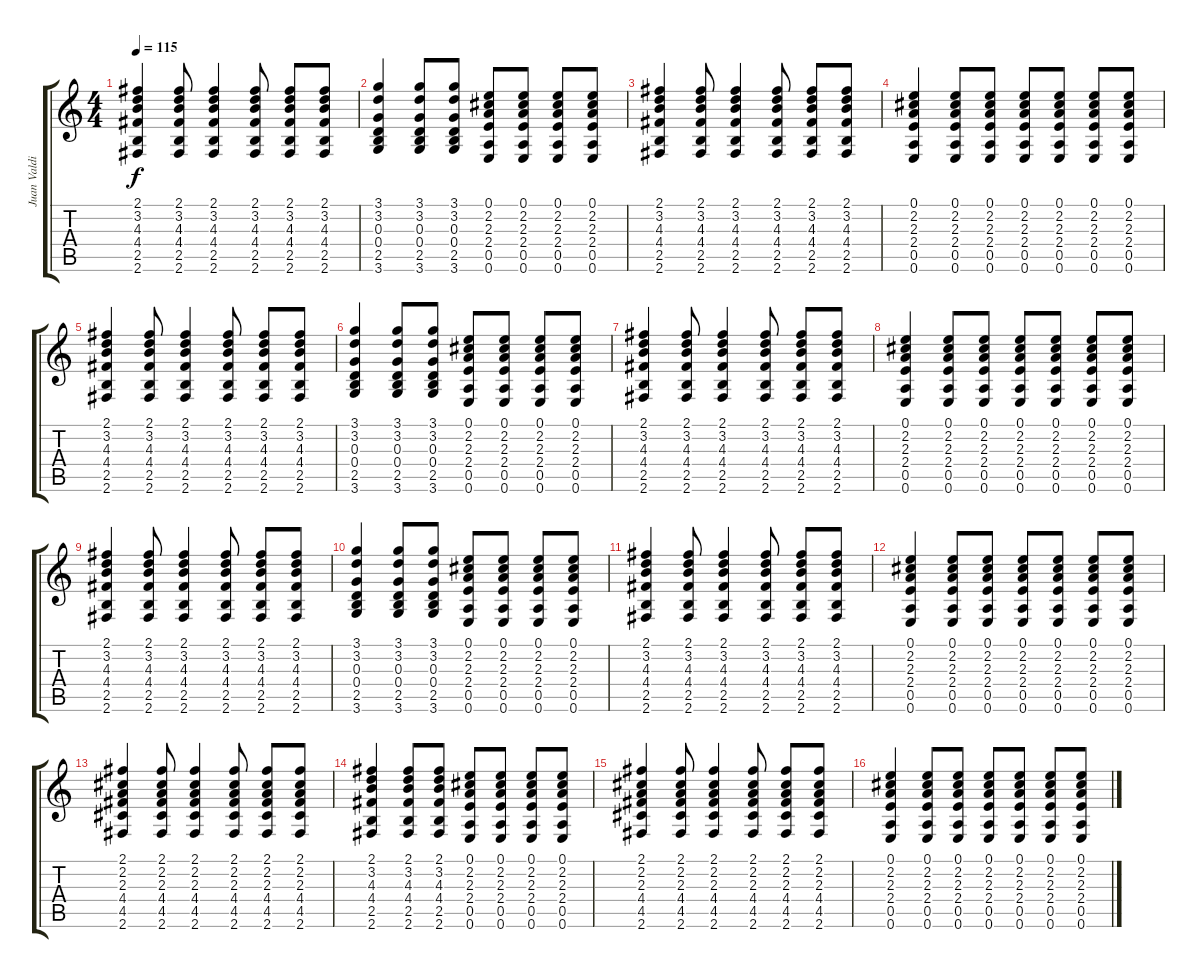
\track ("Juan Valdivia 2" "Juan Valdi") {instrument acousticguitarsteel}
\staff {score tabs}
\tuning (E4 B3 G3 D3 A2 E2) {hide}
\ts (4 4)
\tempo 115
\clef g2
\ks c
(2.1 3.2 4.3 4.4 2.5 2.6).4{dy f} (2.1 3.2 4.3 4.4 2.5 2.6).8 (2.1 3.2 4.3 4.4 2.5 2.6).4 (2.1 3.2 4.3 4.4 2.5 2.6).8 (2.1 3.2 4.3 4.4 2.5 2.6).8 (2.1 3.2 4.3 4.4 2.5 2.6).8 |
(3.1 3.2 0.3 0.4 2.5 3.6).4 (3.1 3.2 0.3 0.4 2.5 3.6).8 (3.1 3.2 0.3 0.4 2.5 3.6).8 (0.1 2.2 2.3 2.4 0.5 0.6).8 (0.1 2.2 2.3 2.4 0.5 0.6).8 (0.1 2.2 2.3 2.4 0.5 0.6).8 (0.1 2.2 2.3 2.4 0.5 0.6).8 |
(2.1 3.2 4.3 4.4 2.5 2.6).4 (2.1 3.2 4.3 4.4 2.5 2.6).8 (2.1 3.2 4.3 4.4 2.5 2.6).4 (2.1 3.2 4.3 4.4 2.5 2.6).8 (2.1 3.2 4.3 4.4 2.5 2.6).8 (2.1 3.2 4.3 4.4 2.5 2.6).8 |
(0.1 2.2 2.3 2.4 0.5 0.6).4 (0.1 2.2 2.3 2.4 0.5 0.6).8 (0.1 2.2 2.3 2.4 0.5 0.6).8 (0.1 2.2 2.3 2.4 0.5 0.6).8 (0.1 2.2 2.3 2.4 0.5 0.6).8 (0.1 2.2 2.3 2.4 0.5 0.6).8 (0.1 2.2 2.3 2.4 0.5 0.6).8 |
(2.1 3.2 4.3 4.4 2.5 2.6).4 (2.1 3.2 4.3 4.4 2.5 2.6).8 (2.1 3.2 4.3 4.4 2.5 2.6).4 (2.1 3.2 4.3 4.4 2.5 2.6).8 (2.1 3.2 4.3 4.4 2.5 2.6).8 (2.1 3.2 4.3 4.4 2.5 2.6).8 |
(3.1 3.2 0.3 0.4 2.5 3.6).4 (3.1 3.2 0.3 0.4 2.5 3.6).8 (3.1 3.2 0.3 0.4 2.5 3.6).8 (0.1 2.2 2.3 2.4 0.5 0.6).8 (0.1 2.2 2.3 2.4 0.5 0.6).8 (0.1 2.2 2.3 2.4 0.5 0.6).8 (0.1 2.2 2.3 2.4 0.5 0.6).8 |
(2.1 3.2 4.3 4.4 2.5 2.6).4 (2.1 3.2 4.3 4.4 2.5 2.6).8 (2.1 3.2 4.3 4.4 2.5 2.6).4 (2.1 3.2 4.3 4.4 2.5 2.6).8 (2.1 3.2 4.3 4.4 2.5 2.6).8 (2.1 3.2 4.3 4.4 2.5 2.6).8 |
(0.1 2.2 2.3 2.4 0.5 0.6).4 (0.1 2.2 2.3 2.4 0.5 0.6).8 (0.1 2.2 2.3 2.4 0.5 0.6).8 (0.1 2.2 2.3 2.4 0.5 0.6).8 (0.1 2.2 2.3 2.4 0.5 0.6).8 (0.1 2.2 2.3 2.4 0.5 0.6).8 (0.1 2.2 2.3 2.4 0.5 0.6).8 |
(2.1 3.2 4.3 4.4 2.5 2.6).4 (2.1 3.2 4.3 4.4 2.5 2.6).8 (2.1 3.2 4.3 4.4 2.5 2.6).4 (2.1 3.2 4.3 4.4 2.5 2.6).8 (2.1 3.2 4.3 4.4 2.5 2.6).8 (2.1 3.2 4.3 4.4 2.5 2.6).8 |
(3.1 3.2 0.3 0.4 2.5 3.6).4 (3.1 3.2 0.3 0.4 2.5 3.6).8 (3.1 3.2 0.3 0.4 2.5 3.6).8 (0.1 2.2 2.3 2.4 0.5 0.6).8 (0.1 2.2 2.3 2.4 0.5 0.6).8 (0.1 2.2 2.3 2.4 0.5 0.6).8 (0.1 2.2 2.3 2.4 0.5 0.6).8 |
(2.1 3.2 4.3 4.4 2.5 2.6).4 (2.1 3.2 4.3 4.4 2.5 2.6).8 (2.1 3.2 4.3 4.4 2.5 2.6).4 (2.1 3.2 4.3 4.4 2.5 2.6).8 (2.1 3.2 4.3 4.4 2.5 2.6).8 (2.1 3.2 4.3 4.4 2.5 2.6).8 |
(0.1 2.2 2.3 2.4 0.5 0.6).4 (0.1 2.2 2.3 2.4 0.5 0.6).8 (0.1 2.2 2.3 2.4 0.5 0.6).8 (0.1 2.2 2.3 2.4 0.5 0.6).8 (0.1 2.2 2.3 2.4 0.5 0.6).8 (0.1 2.2 2.3 2.4 0.5 0.6).8 (0.1 2.2 2.3 2.4 0.5 0.6).8 |
(2.1 2.2 2.3 4.4 4.5 2.6).4 (2.1 2.2 2.3 4.4 4.5 2.6).8 (2.1 2.2 2.3 4.4 4.5 2.6).4 (2.1 2.2 2.3 4.4 4.5 2.6).8 (2.1 2.2 2.3 4.4 4.5 2.6).8 (2.1 2.2 2.3 4.4 4.5 2.6).8 |
(2.1 3.2 4.3 4.4 2.5 2.6).4 (2.1 3.2 4.3 4.4 2.5 2.6).8 (2.1 3.2 4.3 4.4 2.5 2.6).8 (0.1 2.2 2.3 2.4 0.5 0.6).8 (0.1 2.2 2.3 2.4 0.5 0.6).8 (0.1 2.2 2.3 2.4 0.5 0.6).8 (0.1 2.2 2.3 2.4 0.5 0.6).8 |
(2.1 2.2 2.3 4.4 4.5 2.6).4 (2.1 2.2 2.3 4.4 4.5 2.6).8 (2.1 2.2 2.3 4.4 4.5 2.6).4 (2.1 2.2 2.3 4.4 4.5 2.6).8 (2.1 2.2 2.3 4.4 4.5 2.6).8 (2.1 2.2 2.3 4.4 4.5 2.6).8 |
(0.1 2.2 2.3 2.4 0.5 0.6).4 (0.1 2.2 2.3 2.4 0.5 0.6).8 (0.1 2.2 2.3 2.4 0.5 0.6).8 (0.1 2.2 2.3 2.4 0.5 0.6).8 (0.1 2.2 2.3 2.4 0.5 0.6).8 (0.1 2.2 2.3 2.4 0.5 0.6).8 (0.1 2.2 2.3 2.4 0.5 0.6).8
